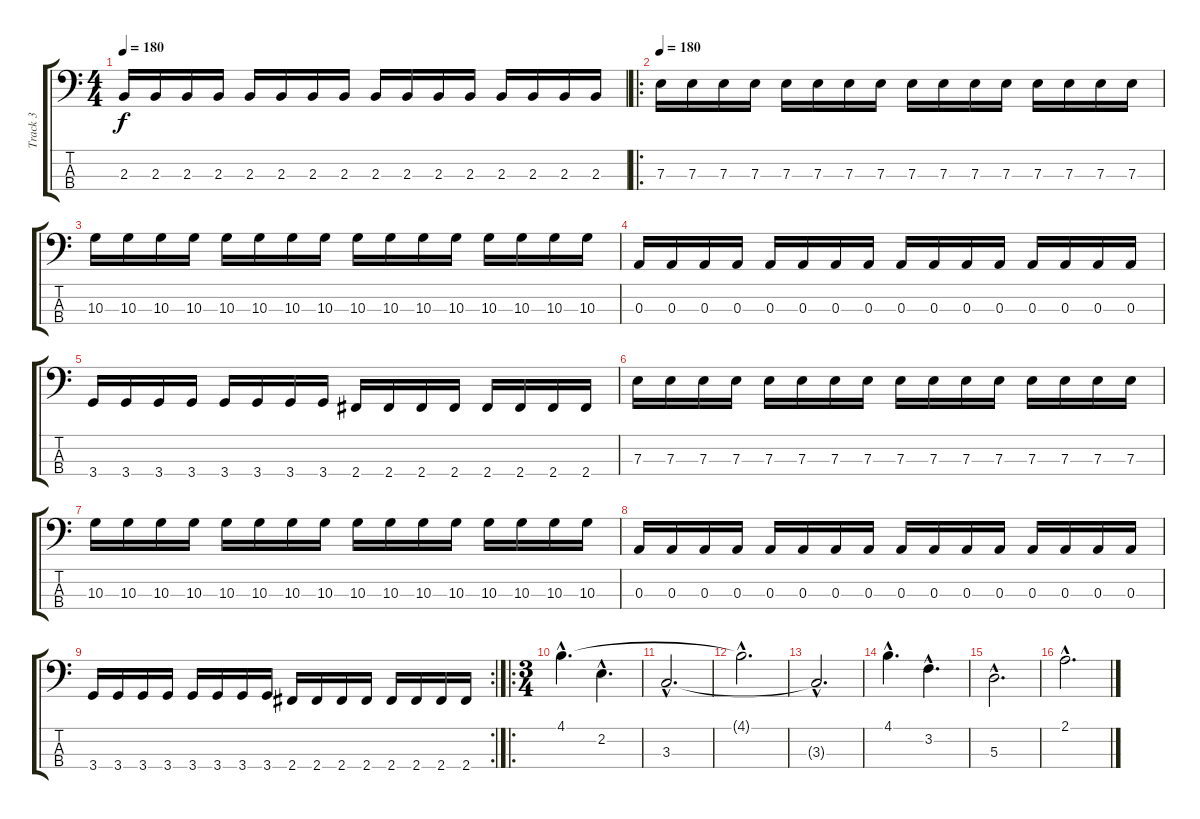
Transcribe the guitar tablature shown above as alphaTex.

\track ("Track 3" "Track 3") {instrument electricbassfinger}
\staff {score tabs}
\tuning (G2 D2 A1 E1) {hide}
\ts (4 4)
\tempo 180
\clef f4
\ks c
2.3.16{dy f} 2.3.16 2.3.16 2.3.16 2.3.16 2.3.16 2.3.16 2.3.16 2.3.16 2.3.16 2.3.16 2.3.16 2.3.16 2.3.16 2.3.16 2.3.16 |
\ro
\tempo 180
7.3.16 7.3.16 7.3.16 7.3.16 7.3.16 7.3.16 7.3.16 7.3.16 7.3.16 7.3.16 7.3.16 7.3.16 7.3.16 7.3.16 7.3.16 7.3.16 |
10.3.16 10.3.16 10.3.16 10.3.16 10.3.16 10.3.16 10.3.16 10.3.16 10.3.16 10.3.16 10.3.16 10.3.16 10.3.16 10.3.16 10.3.16 10.3.16 |
0.3.16 0.3.16 0.3.16 0.3.16 0.3.16 0.3.16 0.3.16 0.3.16 0.3.16 0.3.16 0.3.16 0.3.16 0.3.16 0.3.16 0.3.16 0.3.16 |
3.4.16 3.4.16 3.4.16 3.4.16 3.4.16 3.4.16 3.4.16 3.4.16 2.4.16 2.4.16 2.4.16 2.4.16 2.4.16 2.4.16 2.4.16 2.4.16 |
7.3.16 7.3.16 7.3.16 7.3.16 7.3.16 7.3.16 7.3.16 7.3.16 7.3.16 7.3.16 7.3.16 7.3.16 7.3.16 7.3.16 7.3.16 7.3.16 |
10.3.16 10.3.16 10.3.16 10.3.16 10.3.16 10.3.16 10.3.16 10.3.16 10.3.16 10.3.16 10.3.16 10.3.16 10.3.16 10.3.16 10.3.16 10.3.16 |
0.3.16 0.3.16 0.3.16 0.3.16 0.3.16 0.3.16 0.3.16 0.3.16 0.3.16 0.3.16 0.3.16 0.3.16 0.3.16 0.3.16 0.3.16 0.3.16 |
\rc 2
3.4.16 3.4.16 3.4.16 3.4.16 3.4.16 3.4.16 3.4.16 3.4.16 2.4.16 2.4.16 2.4.16 2.4.16 2.4.16 2.4.16 2.4.16 2.4.16 |
\ro
\ts (3 4)
4.1{hac}.4{d} 2.2{hac}.4{d} |
3.3{hac}.2{d} |
4.1{hac t}.2{d} |
3.3{hac t}.2{d} |
4.1{hac}.4{d} 3.2{hac}.4{d} |
5.3{hac}.2{d} |
2.1{hac}.2{d}
